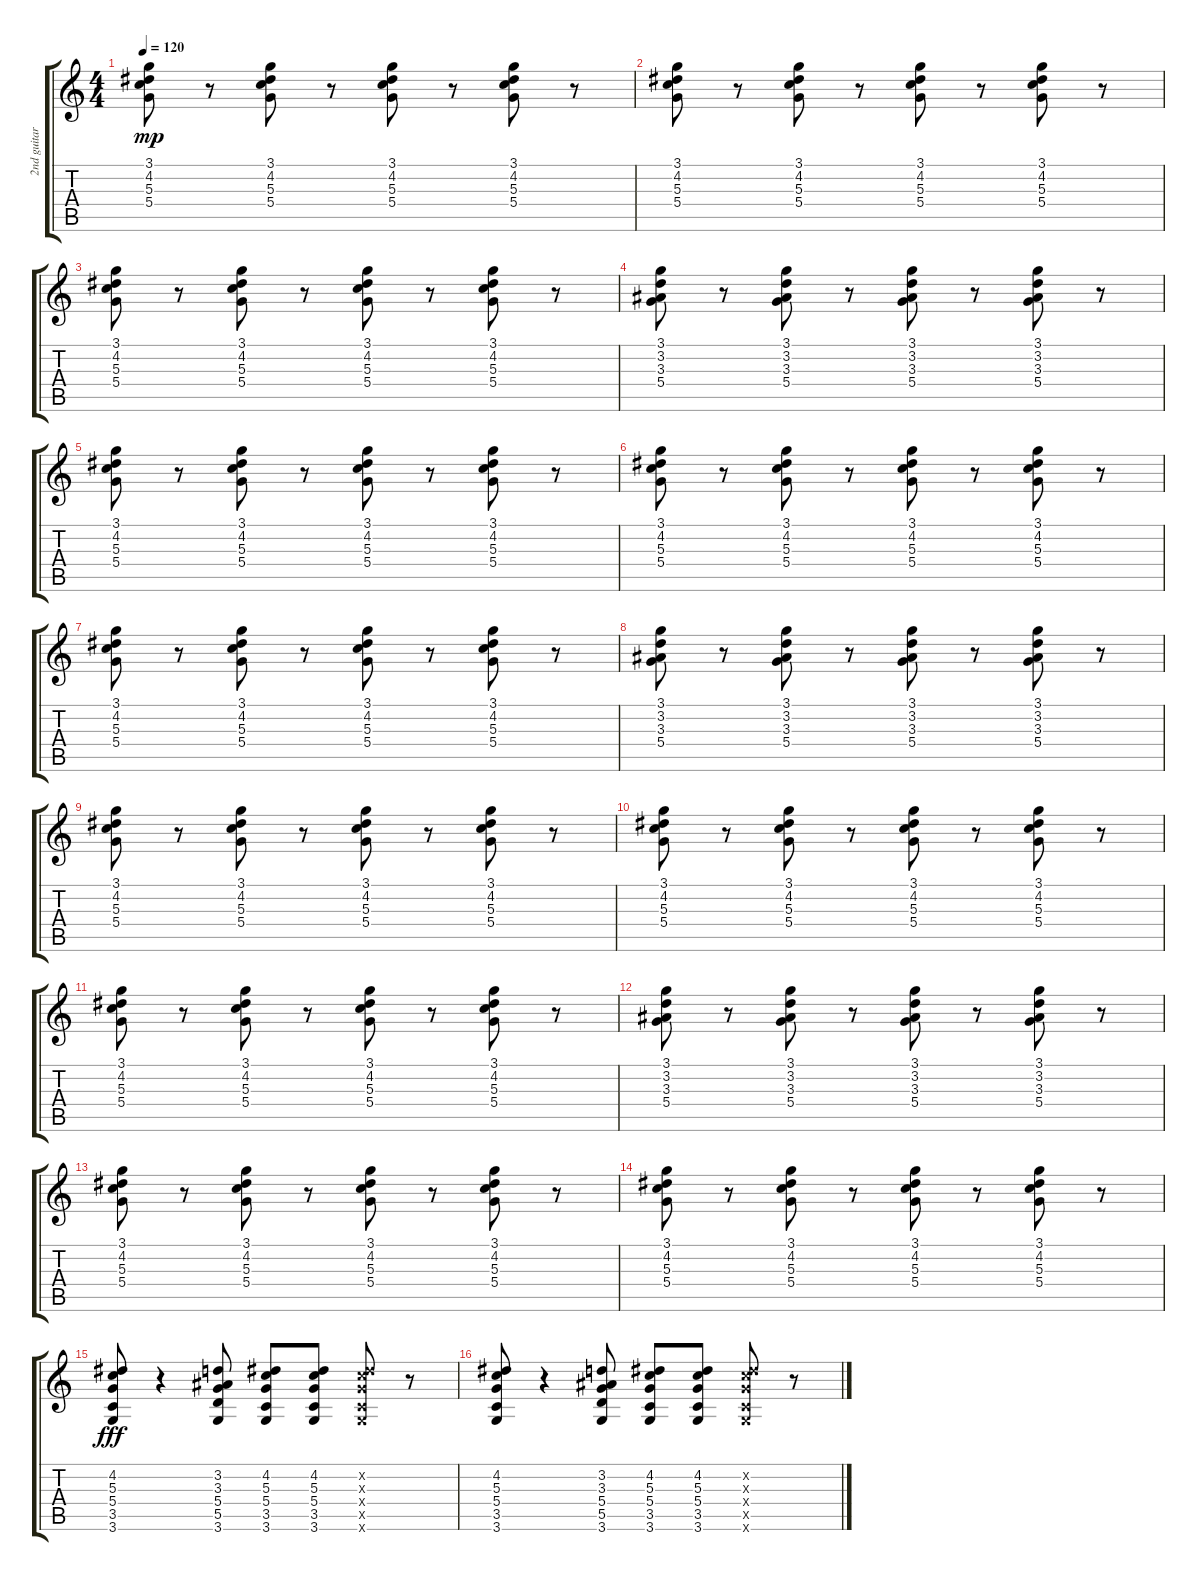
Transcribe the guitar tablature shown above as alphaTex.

\track ("2nd guitar" "2nd guitar") {instrument acousticguitarsteel}
\staff {score tabs}
\tuning (E4 B3 G3 D3 A2 E2) {hide}
\ts (4 4)
\tempo 120
\clef g2
\ks c
(3.1 4.2 5.3 5.4).8{dy mp} r.8 (3.1 4.2 5.3 5.4).8 r.8 (3.1 4.2 5.3 5.4).8 r.8 (3.1 4.2 5.3 5.4).8 r.8 |
(3.1 4.2 5.3 5.4).8 r.8 (3.1 4.2 5.3 5.4).8 r.8 (3.1 4.2 5.3 5.4).8 r.8 (3.1 4.2 5.3 5.4).8 r.8 |
(3.1 4.2 5.3 5.4).8 r.8 (3.1 4.2 5.3 5.4).8 r.8 (3.1 4.2 5.3 5.4).8 r.8 (3.1 4.2 5.3 5.4).8 r.8 |
(3.1 3.2 3.3 5.4).8 r.8 (3.1 3.2 3.3 5.4).8 r.8 (3.1 3.2 3.3 5.4).8 r.8 (3.1 3.2 3.3 5.4).8 r.8 |
(3.1 4.2 5.3 5.4).8 r.8 (3.1 4.2 5.3 5.4).8 r.8 (3.1 4.2 5.3 5.4).8 r.8 (3.1 4.2 5.3 5.4).8 r.8 |
(3.1 4.2 5.3 5.4).8 r.8 (3.1 4.2 5.3 5.4).8 r.8 (3.1 4.2 5.3 5.4).8 r.8 (3.1 4.2 5.3 5.4).8 r.8 |
(3.1 4.2 5.3 5.4).8 r.8 (3.1 4.2 5.3 5.4).8 r.8 (3.1 4.2 5.3 5.4).8 r.8 (3.1 4.2 5.3 5.4).8 r.8 |
(3.1 3.2 3.3 5.4).8 r.8 (3.1 3.2 3.3 5.4).8 r.8 (3.1 3.2 3.3 5.4).8 r.8 (3.1 3.2 3.3 5.4).8 r.8 |
(3.1 4.2 5.3 5.4).8 r.8 (3.1 4.2 5.3 5.4).8 r.8 (3.1 4.2 5.3 5.4).8 r.8 (3.1 4.2 5.3 5.4).8 r.8 |
(3.1 4.2 5.3 5.4).8 r.8 (3.1 4.2 5.3 5.4).8 r.8 (3.1 4.2 5.3 5.4).8 r.8 (3.1 4.2 5.3 5.4).8 r.8 |
(3.1 4.2 5.3 5.4).8 r.8 (3.1 4.2 5.3 5.4).8 r.8 (3.1 4.2 5.3 5.4).8 r.8 (3.1 4.2 5.3 5.4).8 r.8 |
(3.1 3.2 3.3 5.4).8 r.8 (3.1 3.2 3.3 5.4).8 r.8 (3.1 3.2 3.3 5.4).8 r.8 (3.1 3.2 3.3 5.4).8 r.8 |
(3.1 4.2 5.3 5.4).8 r.8 (3.1 4.2 5.3 5.4).8 r.8 (3.1 4.2 5.3 5.4).8 r.8 (3.1 4.2 5.3 5.4).8 r.8 |
(3.1 4.2 5.3 5.4).8 r.8 (3.1 4.2 5.3 5.4).8 r.8 (3.1 4.2 5.3 5.4).8 r.8 (3.1 4.2 5.3 5.4).8 r.8 |
(4.2 5.3 5.4 3.5 3.6).8{dy fff} r.4 (3.2 3.3 5.4 5.5 3.6).8 (4.2 5.3 5.4 3.5 3.6).8 (4.2 5.3 5.4 3.5 3.6).8 (4.2{x} 5.3{x} 5.4{x} 3.5{x} 3.6{x}).8 r.8 |
(4.2 5.3 5.4 3.5 3.6).8 r.4 (3.2 3.3 5.4 5.5 3.6).8 (4.2 5.3 5.4 3.5 3.6).8 (4.2 5.3 5.4 3.5 3.6).8 (4.2{x} 5.3{x} 5.4{x} 3.5{x} 3.6{x}).8 r.8
